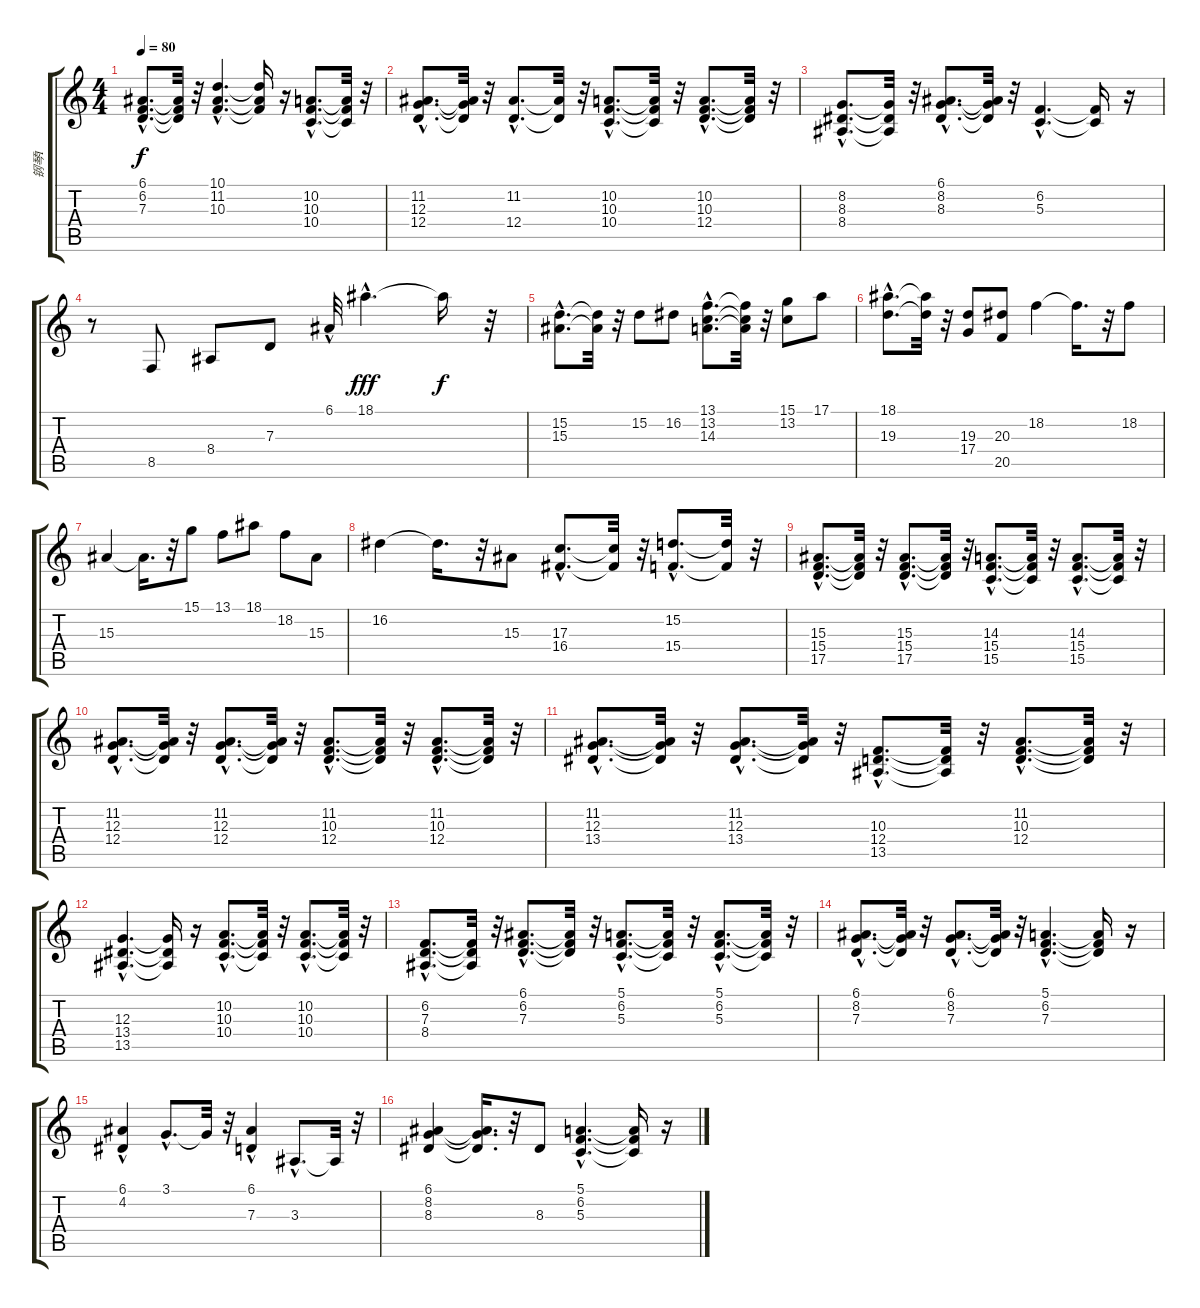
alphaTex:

\track ("钢琴I" "钢琴I") {instrument acousticgrandpiano}
\staff {score tabs}
\tuning (E4 B3 G3 D3 A2 E2) {hide}
\ts (4 4)
\tempo 80
\clef g2
\ks c
(6.1{hac} 6.2{hac} 7.3{hac}).8{d dy f} (6.1{t} 6.2{t} 7.3{t}).32 r.32 (10.1{hac} 11.2{hac} 10.3{hac}).4{d} (10.1{t} 11.2{t} 10.3{t}).16 r.16 (10.2{hac} 10.3{hac} 10.4{hac}).8{d} (10.2{t} 10.3{t} 10.4{t}).32 r.32 |
(11.2{hac} 12.3{hac} 12.4{hac}).8{d} (11.2{t} 12.3{t} 12.4{t}).32 r.32 (11.2{hac} 12.4{hac}).8{d} (11.2{t} 12.4{t}).32 r.32 (10.2{hac} 10.3{hac} 10.4{hac}).8{d} (10.2{t} 10.3{t} 10.4{t}).32 r.32 (10.2{hac} 10.3{hac} 12.4{hac}).8{d} (10.2{t} 10.3{t} 12.4{t}).32 r.32 |
(8.2{hac} 8.3{hac} 8.4{hac}).8{d} (8.2{t} 8.3{t} 8.4{t}).32 r.32 (6.1{hac} 8.2{hac} 8.3{hac}).8{d} (6.1{t} 8.2{t} 8.3{t}).32 r.32 (6.2{hac} 5.3{hac}).4{d} (6.2{t} 5.3{t}).16 r.16 |
r.8 8.5.8 8.4.8 7.3.8 6.1{hac}.32 18.1{hac}.4{d dy fff} 18.1{t}.16{dy f} r.32 |
(15.2{hac} 15.3{hac}).8{d} (15.2{t} 15.3{t}).32 r.32 15.2.8 16.2.8 (13.1{hac} 13.2{hac} 14.3{hac}).8{d} (13.1{t} 13.2{t} 14.3{t}).32 r.32 (15.1 13.2).8 17.1.8 |
(18.1{hac} 19.3{hac}).8{d} (18.1{t} 19.3{t}).32 r.32 (19.3 17.4).8 (20.3 20.5).8 18.2.4 18.2{t}.16{d} r.32 18.2.8 |
15.3.4 15.3{t}.16{d} r.32 15.1.8 13.1.8 18.1.8 18.2.8 15.3.8 |
16.2.4 16.2{t}.16{d} r.32 15.3.8 (17.3{hac} 16.4{hac}).8{d} (17.3{t} 16.4{t}).32 r.32 (15.2{hac} 15.4{hac}).8{d} (15.2{t} 15.4{t}).32 r.32 |
(15.3{hac} 15.4{hac} 17.5{hac}).8{d} (15.3{t} 15.4{t} 17.5{t}).32 r.32 (15.3{hac} 15.4{hac} 17.5{hac}).8{d} (15.3{t} 15.4{t} 17.5{t}).32 r.32 (14.3{hac} 15.4{hac} 15.5{hac}).8{d} (14.3{t} 15.4{t} 15.5{t}).32 r.32 (14.3{hac} 15.4{hac} 15.5{hac}).8{d} (14.3{t} 15.4{t} 15.5{t}).32 r.32 |
(11.2{hac} 12.3{hac} 12.4{hac}).8{d} (11.2{t} 12.3{t} 12.4{t}).32 r.32 (11.2{hac} 12.3{hac} 12.4{hac}).8{d} (11.2{t} 12.3{t} 12.4{t}).32 r.32 (11.2{hac} 10.3{hac} 12.4{hac}).8{d} (11.2{t} 10.3{t} 12.4{t}).32 r.32 (11.2{hac} 10.3{hac} 12.4{hac}).8{d} (11.2{t} 10.3{t} 12.4{t}).32 r.32 |
(11.2{hac} 12.3{hac} 13.4{hac}).8{d} (11.2{t} 12.3{t} 13.4{t}).32 r.32 (11.2{hac} 12.3{hac} 13.4{hac}).8{d} (11.2{t} 12.3{t} 13.4{t}).32 r.32 (10.3{hac} 12.4{hac} 13.5{hac}).8{d} (10.3{t} 12.4{t} 13.5{t}).32 r.32 (11.2{hac} 10.3{hac} 12.4{hac}).8{d} (11.2{t} 10.3{t} 12.4{t}).32 r.32 |
(12.3{hac} 13.4{hac} 13.5{hac}).4{d} (12.3{t} 13.4{t} 13.5{t}).16 r.16 (10.2{hac} 10.3{hac} 10.4{hac}).8{d} (10.2{t} 10.3{t} 10.4{t}).32 r.32 (10.2{hac} 10.3{hac} 10.4{hac}).8{d} (10.2{t} 10.3{t} 10.4{t}).32 r.32 |
(6.2{hac} 7.3{hac} 8.4{hac}).8{d} (6.2{t} 7.3{t} 8.4{t}).32 r.32 (6.1{hac} 6.2{hac} 7.3{hac}).8{d} (6.1{t} 6.2{t} 7.3{t}).32 r.32 (5.1{hac} 6.2{hac} 5.3{hac}).8{d} (5.1{t} 6.2{t} 5.3{t}).32 r.32 (5.1{hac} 6.2{hac} 5.3{hac}).8{d} (5.1{t} 6.2{t} 5.3{t}).32 r.32 |
(6.1{hac} 8.2{hac} 7.3{hac}).8{d} (6.1{t} 8.2{t} 7.3{t}).32 r.32 (6.1{hac} 8.2{hac} 7.3{hac}).8{d} (6.1{t} 8.2{t} 7.3{t}).32 r.32 (5.1{hac} 6.2{hac} 7.3{hac}).4{d} (5.1{t} 6.2{t} 7.3{t}).16 r.16 |
(6.1{hac} 4.2{hac}).4 3.1{hac}.8{d} 3.1{t}.32 r.32 (6.1{hac} 7.3{hac}).4 3.3{hac}.8{d} 3.3{t}.32 r.32 |
(6.1 8.2 8.3).4 (6.1{t} 8.2{t} 8.3{t}).16{d} r.32 8.3.8 (5.1{hac} 6.2{hac} 5.3{hac}).4{d} (5.1{t} 6.2{t} 5.3{t}).16 r.16
